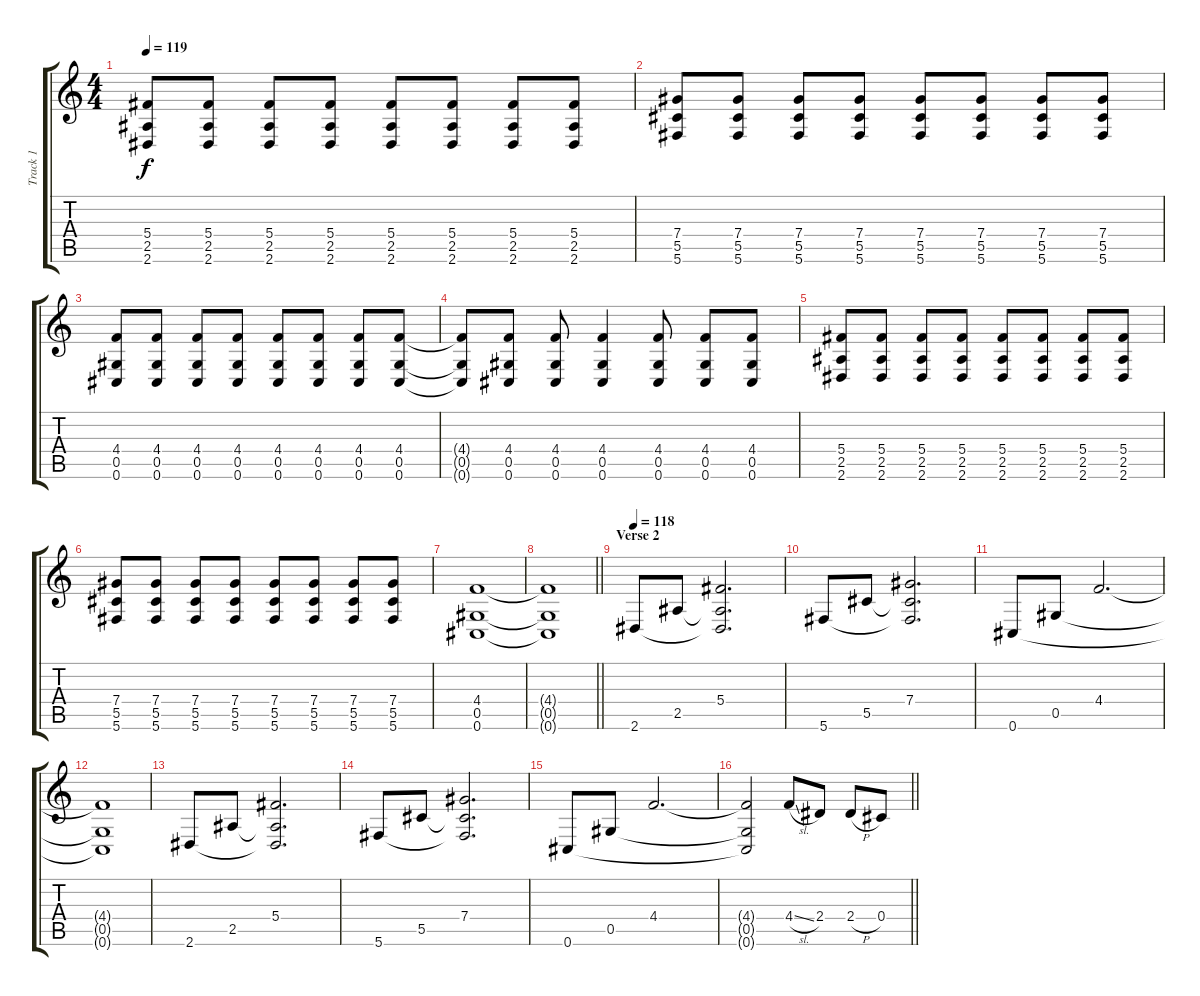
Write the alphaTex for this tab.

\track ("Track 1" "Track 1") {instrument acousticguitarsteel}
\staff {score tabs}
\tuning (Eb4 Bb3 Gb3 Db3 Ab2 Db2) {hide}
\ts (4 4)
\section ("" "")
\tempo 119
\clef g2
\ks c
(5.4 2.5 2.6).8{dy f} (5.4 2.5 2.6).8 (5.4 2.5 2.6).8 (5.4 2.5 2.6).8 (5.4 2.5 2.6).8 (5.4 2.5 2.6).8 (5.4 2.5 2.6).8 (5.4 2.5 2.6).8 |
(7.4 5.5 5.6).8 (7.4 5.5 5.6).8 (7.4 5.5 5.6).8 (7.4 5.5 5.6).8 (7.4 5.5 5.6).8 (7.4 5.5 5.6).8 (7.4 5.5 5.6).8 (7.4 5.5 5.6).8 |
(4.4 0.5 0.6).8 (4.4 0.5 0.6).8 (4.4 0.5 0.6).8 (4.4 0.5 0.6).8 (4.4 0.5 0.6).8 (4.4 0.5 0.6).8 (4.4 0.5 0.6).8 (4.4 0.5 0.6).8 |
(4.4{t} 0.5{t} 0.6{t}).8 (4.4 0.5 0.6).8 (4.4 0.5 0.6).8 (4.4 0.5 0.6).4 (4.4 0.5 0.6).8 (4.4 0.5 0.6).8 (4.4 0.5 0.6).8 |
(5.4 2.5 2.6).8 (5.4 2.5 2.6).8 (5.4 2.5 2.6).8 (5.4 2.5 2.6).8 (5.4 2.5 2.6).8 (5.4 2.5 2.6).8 (5.4 2.5 2.6).8 (5.4 2.5 2.6).8 |
(7.4 5.5 5.6).8 (7.4 5.5 5.6).8 (7.4 5.5 5.6).8 (7.4 5.5 5.6).8 (7.4 5.5 5.6).8 (7.4 5.5 5.6).8 (7.4 5.5 5.6).8 (7.4 5.5 5.6).8 |
(4.4 0.5 0.6).1 |
\barLineRight lightlight
(4.4{t} 0.5{t} 0.6{t}).1 |
\section ("" "Verse 2")
\tempo 118
2.6.8 2.5.8 (5.4 2.5{t} 2.6{t}).2{d} |
5.6.8 5.5.8 (7.4 5.5{t} 5.6{t}).2{d} |
0.6.8 0.5.8 4.4.2{d} |
(4.4{t} 0.5{t} 0.6{t}).1 |
2.6.8 2.5.8 (5.4 2.5{t} 2.6{t}).2{d} |
5.6.8 5.5.8 (7.4 5.5{t} 5.6{t}).2{d} |
0.6.8 0.5.8 4.4.2{d} |
\barLineRight lightlight
(4.4{t} 0.5{t} 0.6{t}).2 4.4{sl}.8 2.4.8 2.4{h}.8 0.4.8
